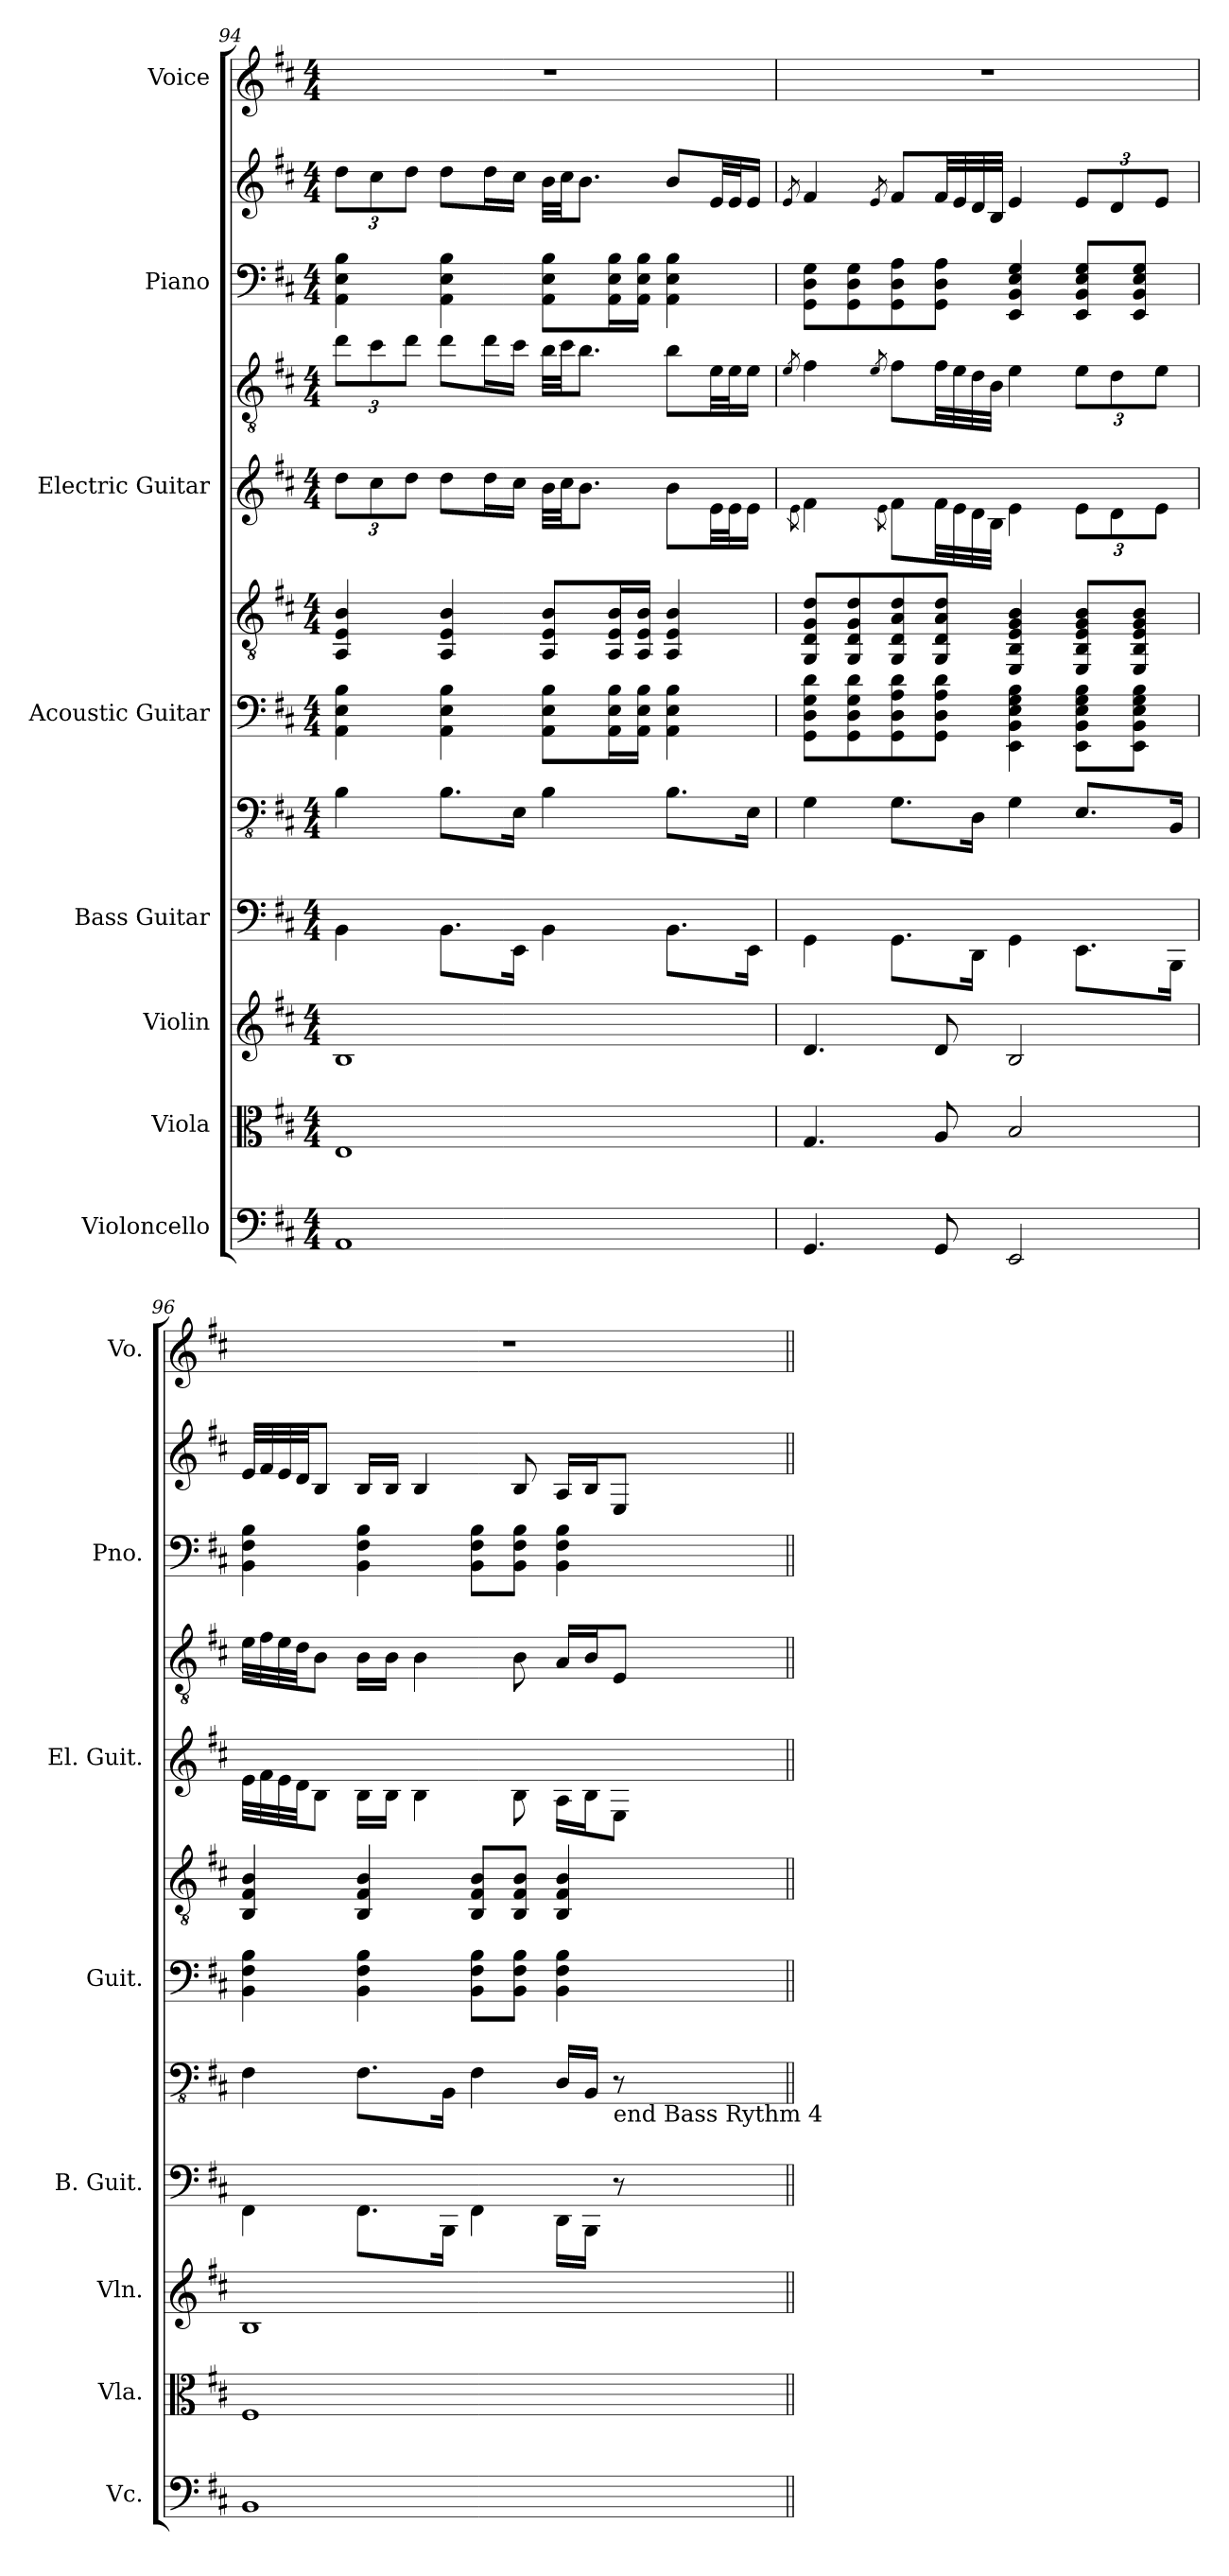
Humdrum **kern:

**kern	**kern	**kern	**kern	**kern	**kern	**kern	**kern	**kern	**kern	**kern	**kern
*part8	*part7	*part6	*part5	*part5	*part4	*part4	*part3	*part3	*part2	*part2	*part1
*staff12	*staff11	*staff10	*staff9	*staff8	*staff7	*staff6	*staff5	*staff4	*staff3	*staff2	*staff1
*I"Violoncello	*I"Viola	*I"Violin	*I"Bass Guitar	*	*I"Acoustic Guitar	*	*I"Electric Guitar	*	*I"Piano	*	*I"Voice
*I'Vc.	*I'Vla.	*I'Vln.	*I'B. Guit.	*	*I'Guit.	*	*I'El. Guit.	*	*I'Pno.	*	*I'Vo.
*clefF4	*clefC3	*clefG2	*	*clefFv4	*	*clefGv2	*	*clefGv2	*clefF4	*clefG2	*clefG2
*k[f#c#]	*k[f#c#]	*k[f#c#]	*k[f#c#]	*k[f#c#]	*k[f#c#]	*k[f#c#]	*k[f#c#]	*k[f#c#]	*k[f#c#]	*k[f#c#]	*k[f#c#]
*M4/4	*M4/4	*M4/4	*M4/4	*M4/4	*M4/4	*M4/4	*M4/4	*M4/4	*M4/4	*M4/4	*M4/4
*	*	*	*	*	*	*	*Xbrackettup	*Xbrackettup	*	*Xbrackettup	*
=94	=94	=94	=94	=94	=94	=94	=94	=94	=94	=94	=94
1AA	1E	1B	4BB\	4BB\	4AA\ 4E\ 4B\	4AA/ 4E/ 4B/	12dd\L	12dd\L	4AA\ 4E\ 4B\	12dd\L	1r
.	.	.	.	.	.	.	12cc#\	12cc#\	.	12cc#\	.
.	.	.	.	.	.	.	12dd\J	12dd\J	.	12dd\J	.
.	.	.	8.BB\L	8.BB\L	4AA\ 4E\ 4B\	4AA/ 4E/ 4B/	8dd\L	8dd\L	4AA\ 4E\ 4B\	8dd\L	.
.	.	.	.	.	.	.	16dd\L	16dd\L	.	16dd\L	.
.	.	.	16EE\Jk	16EE\Jk	.	.	16cc#\JJ	16cc#\JJ	.	16cc#\JJ	.
.	.	.	4BB\	4BB\	8AA\ 8E\ 8B\L	8AA/ 8E/ 8B/L	32b\LLL	32b\LLL	8AA\ 8E\ 8B\L	32b\LLL	.
.	.	.	.	.	.	.	32cc#\JJ	32cc#\JJ	.	32cc#\JJ	.
.	.	.	.	.	.	.	8.b\J	8.b\J	.	8.b\J	.
.	.	.	.	.	16AA\ 16E\ 16B\L	16AA/ 16E/ 16B/L	.	.	16AA\ 16E\ 16B\L	.	.
.	.	.	.	.	16AA\ 16E\ 16B\JJ	16AA/ 16E/ 16B/JJ	.	.	16AA\ 16E\ 16B\JJ	.	.
.	.	.	8.BB\L	8.BB\L	4AA\ 4E\ 4B\	4AA/ 4E/ 4B/	8b\L	8b\L	4AA\ 4E\ 4B\	8b/L	.
.	.	.	.	.	.	.	32e\LL	32e\LL	.	32e/LL	.
.	.	.	.	.	.	.	32e\J	32e\J	.	32e/J	.
.	.	.	16EE\Jk	16EE\Jk	.	.	16e\JJ	16e\JJ	.	16e/JJ	.
=95	=95	=95	=95	=95	=95	=95	=95	=95	=95	=95	=95
.	.	.	.	.	.	.	8qe\	8qe/	.	8qe/	.
4.GG/	4.G/	4.d/	4GG\	4GG\	8GG\ 8D\ 8G\ 8d\L	8GG/ 8D/ 8G/ 8d/L	4f#\	4f#\	8GG\ 8D\ 8G\L	4f#/	1r
.	.	.	.	.	8GG\ 8D\ 8G\ 8d\	8GG/ 8D/ 8G/ 8d/	.	.	8GG\ 8D\ 8G\	.	.
.	.	.	.	.	.	.	8qe\	8qe/	.	8qe/	.
.	.	.	8.GG\L	8.GG\L	8GG\ 8D\ 8A\ 8d\	8GG/ 8D/ 8A/ 8d/	8f#\L	8f#\L	8GG\ 8D\ 8A\	8f#/L	.
8GG/	8A/	8d/	.	.	8GG\ 8D\ 8A\ 8d\J	8GG/ 8D/ 8A/ 8d/J	32f#\LL	32f#\LL	8GG\ 8D\ 8A\J	32f#/LL	.
.	.	.	.	.	.	.	32e\	32e\	.	32e/	.
.	.	.	16DD\Jk	16DD\Jk	.	.	32d\	32d\	.	32d/	.
.	.	.	.	.	.	.	32B\JJJ	32B\JJJ	.	32B/JJJ	.
2EE/	2B/	2B/	4GG\	4GG\	4EE\ 4BB\ 4E\ 4G\ 4B\	4EE/ 4BB/ 4E/ 4G/ 4B/	4e\	4e\	4EE/ 4BB/ 4E/ 4G/	4e/	.
.	.	.	8.EE\L	8.EE/L	8EE\ 8BB\ 8E\ 8G\ 8B\L	8EE/ 8BB/ 8E/ 8G/ 8B/L	12e\L	12e\L	8EE/ 8BB/ 8E/ 8G/L	12e/L	.
.	.	.	.	.	.	.	12d\	12d\	.	12d/	.
.	.	.	.	.	8EE\ 8BB\ 8E\ 8G\ 8B\J	8EE/ 8BB/ 8E/ 8G/ 8B/J	.	.	8EE/ 8BB/ 8E/ 8G/J	.	.
.	.	.	.	.	.	.	12e\J	12e\J	.	12e/J	.
.	.	.	16BBB\Jk	16BBB/Jk	.	.	.	.	.	.	.
=96	=96	=96	=96	=96	=96	=96	=96	=96	=96	=96	=96
1BB	1F#	1B	4FF#\	4FF#\	4BB\ 4F#\ 4B\	4BB/ 4F#/ 4B/	32e\LLL	32e\LLL	4BB\ 4F#\ 4B\	32e/LLL	1r
.	.	.	.	.	.	.	32f#\	32f#\	.	32f#/	.
.	.	.	.	.	.	.	32e\	32e\	.	32e/	.
.	.	.	.	.	.	.	32d\JJ	32d\JJ	.	32d/JJ	.
.	.	.	.	.	.	.	8B\J	8B\J	.	8B/J	.
.	.	.	8.FF#\L	8.FF#\L	4BB\ 4F#\ 4B\	4BB/ 4F#/ 4B/	16B\LL	16B\LL	4BB\ 4F#\ 4B\	16B/LL	.
.	.	.	.	.	.	.	16B\JJ	16B\JJ	.	16B/JJ	.
.	.	.	.	.	.	.	4B\	4B\	.	4B/	.
.	.	.	16BBB\Jk	16BBB\Jk	.	.	.	.	.	.	.
.	.	.	4FF#\	4FF#\	8BB\ 8F#\ 8B\L	8BB/ 8F#/ 8B/L	.	.	8BB\ 8F#\ 8B\L	.	.
.	.	.	.	.	8BB\ 8F#\ 8B\J	8BB/ 8F#/ 8B/J	8B\	8B\	8BB\ 8F#\ 8B\J	8B/	.
.	.	.	16DD\LL	16DD/LL	4BB\ 4F#\ 4B\	4BB/ 4F#/ 4B/	16A\LL	16A/LL	4BB\ 4F#\ 4B\	16A/LL	.
.	.	.	16BBB\JJ	16BBB/JJ	.	.	16B\J	16B/J	.	16B/J	.
!	!	!	!	!LO:TX:b:t=end Bass Rythm 4	!	!	!	!	!	!	!
.	.	.	8r	8r	.	.	8E\J	8E/J	.	8E/J	.
=||	=||	=||	=||	=||	=||	=||	=||	=||	=||	=||	=||
*-	*-	*-	*-	*-	*-	*-	*-	*-	*-	*-	*-
